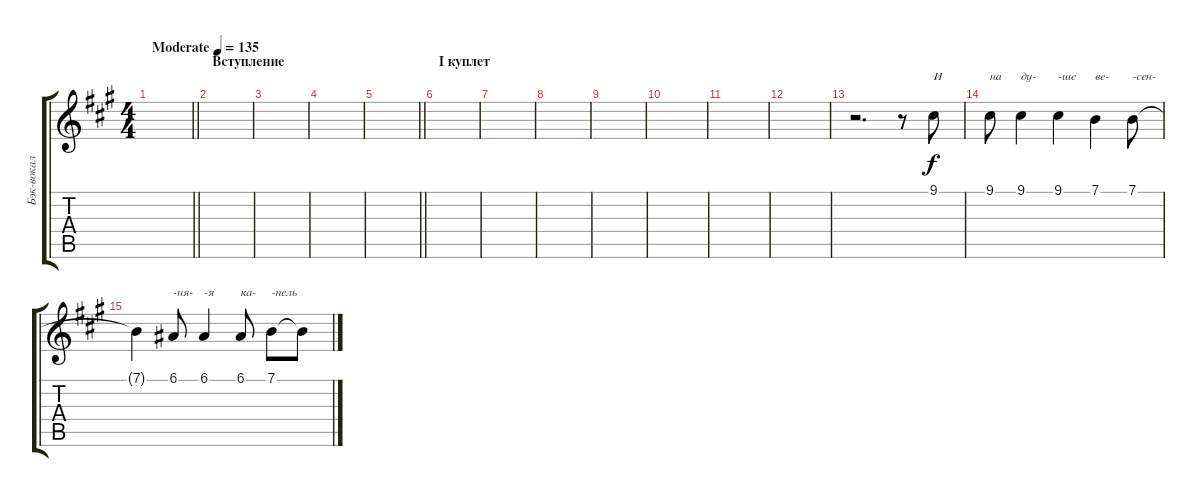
\track ("Бэк-вокал" "Бэк-вокал") {instrument pad4choir}
\staff {score tabs}
\tuning (E4 B3 G3 D3 A2 E2) {hide}
\ts (4 4)
\tempo (135 "Moderate")
\clef g2
\barLineRight lightlight
\ks f#minor
|
\section ("" "Вступление")
|
|
|
\barLineRight lightlight
|
\section ("" "I куплет")
|
|
|
|
|
|
|
r.2{d} r.8 9.1.8{txt "И"} |
9.1.8{txt "на"} 9.1.4{txt "ду-"} 9.1.4{txt "-ше"} 7.1.4{txt "ве-"} 7.1.8{txt "-сен-"} |
7.1{t}.4 6.1.8{txt "-ня-"} 6.1.4{txt "-я"} 6.1.8{txt "ка-"} 7.1.8{txt "-пель"} 7.1{t}.8
